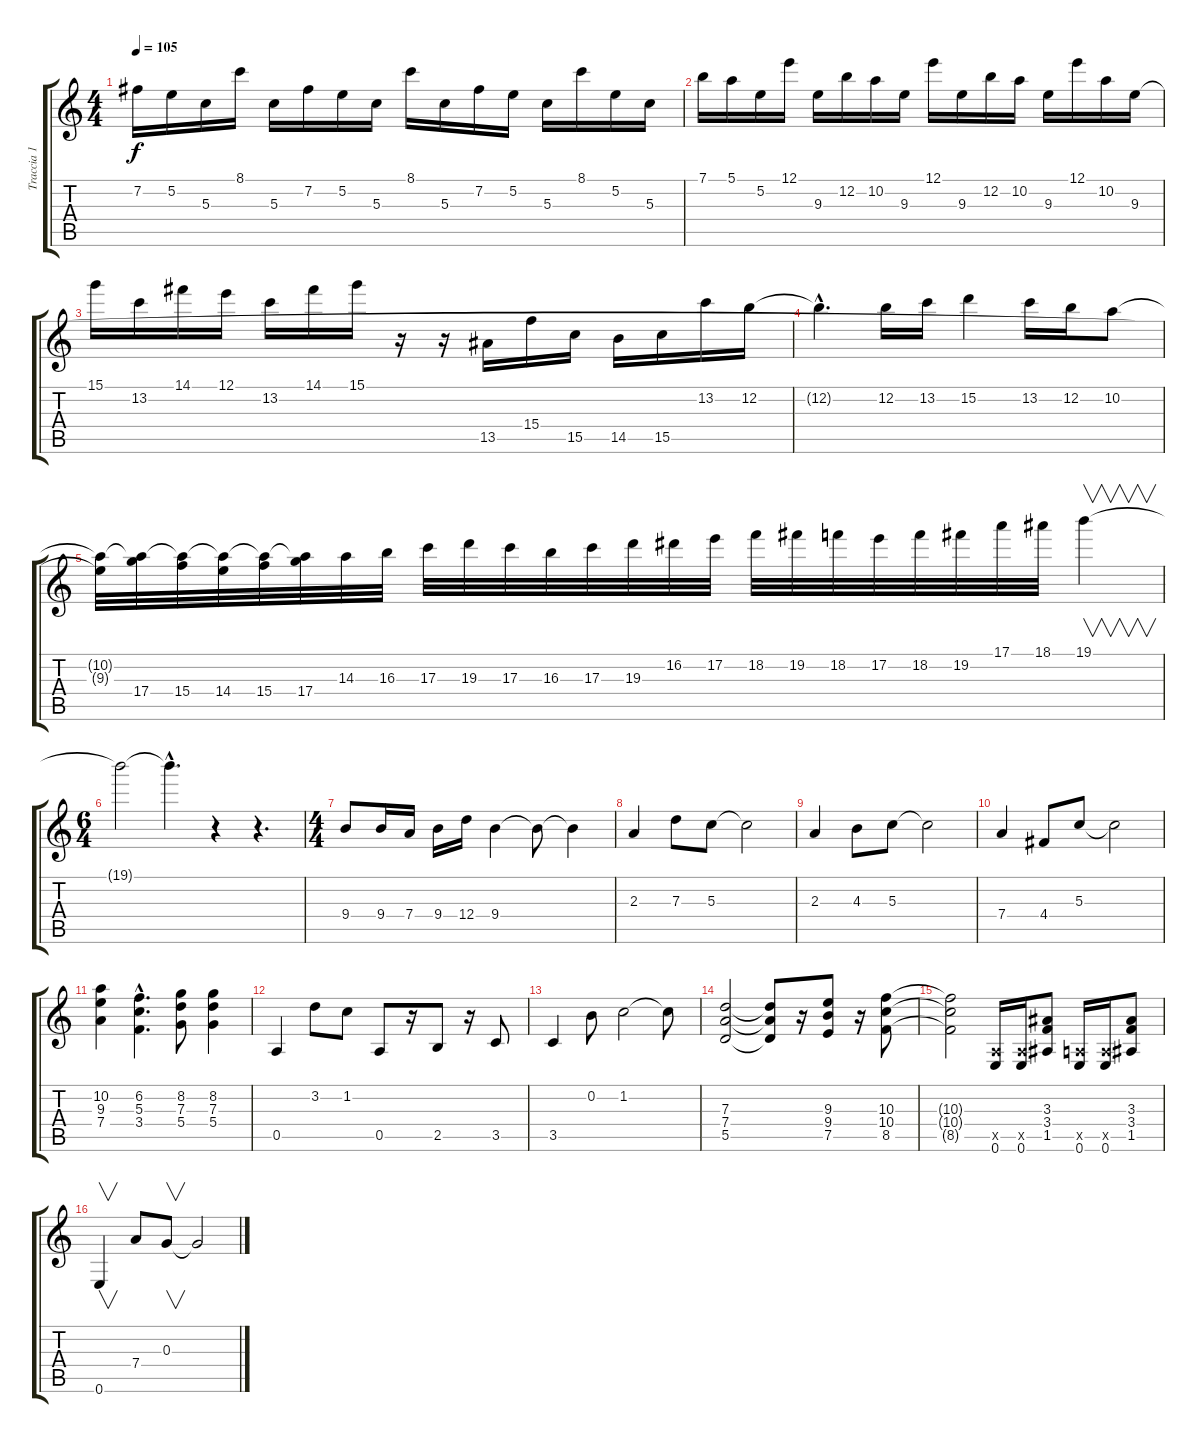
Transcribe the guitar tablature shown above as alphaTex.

\track ("Traccia 1" "Traccia 1") {instrument distortionguitar}
\staff {score tabs}
\tuning (E4 B3 G3 D3 A2 E2) {hide}
\ts (4 4)
\tempo 105
\clef g2
\ks c
7.2.16{dy f} 5.2.16 5.3.16 8.1.16 5.3.16 7.2.16 5.2.16 5.3.16 8.1.16 5.3.16 7.2.16 5.2.16 5.3.16 8.1.16 5.2.16 5.3.16 |
7.1.16 5.1.16 5.2.16 12.1.16 9.3.16 12.2.16 10.2.16 9.3.16 12.1.16 9.3.16 12.2.16 10.2.16 9.3.16 12.1.16 10.2.16 9.3.16 |
15.1.16 13.2.16 14.1.16 12.1.16 13.2.16 14.1.16 15.1.16 r.16 r.16 13.5.16 15.4.16 15.5.16 14.5.16 15.5.16 13.2.16 12.2.16 |
12.2{hac t}.4{d} 12.2.16 13.2.16 15.2.4 13.2.16 12.2.16 10.2.8 |
(10.2{t} 9.3{t}).32 (10.2{t} 17.4).32 (10.2{t} 15.4).32 (10.2{t} 14.4).32 (10.2{t} 15.4).32 (10.2{t} 17.4).32 14.3.32 16.3.32 17.3.32 19.3.32 17.3.32 16.3.32 17.3.32 19.3.32 16.2.32 17.2.32 18.2.32 19.2.32 18.2.32 17.2.32 18.2.32 19.2.32 17.1.32 18.1.32 19.1.4{v} |
\ts (6 4)
19.1{t}.2 19.1{hac t}.4{d} r.4 r.4{d} |
\ts (4 4)
9.4.8 9.4.16 7.4.16 9.4.16 12.4.16 9.4.4 9.4{t}.8 9.4{t}.4 |
2.3.4 7.3.8 5.3.8 5.3{t}.2 |
2.3.4 4.3.8 5.3.8 5.3{t}.2 |
7.4.4 4.4.8 5.3.8 5.3{t}.2 |
(10.2 9.3 7.4).4{instrument distortionguitar} (6.2{hac} 5.3{hac} 3.4{hac}).4{d} (8.2 7.3 5.4).8 (8.2 7.3 5.4).4 |
0.5.4 3.2.8 1.2.8 0.5.8 r.16 2.5.8 r.16 3.5.8 |
3.5.4 0.2.8 1.2.2 1.2{t}.8 |
(7.3 7.4 5.5).2 (7.3{t} 7.4{t} 5.5{t}).8 r.16 (9.3 9.4 7.5).8 r.16 (10.3 10.4 8.5).8 |
(10.3{t} 10.4{t} 8.5{t}).2 (0.5{x} 0.6).16 (0.5{x} 0.6).16 (3.3 3.4 1.5).8 (0.5{x} 0.6).16 (0.5{x} 0.6).16 (3.3 3.4 1.5).8 |
0.6.4{v instrument acousticguitarsteel} 7.4.8 0.3.8{v} 0.3{t}.2
